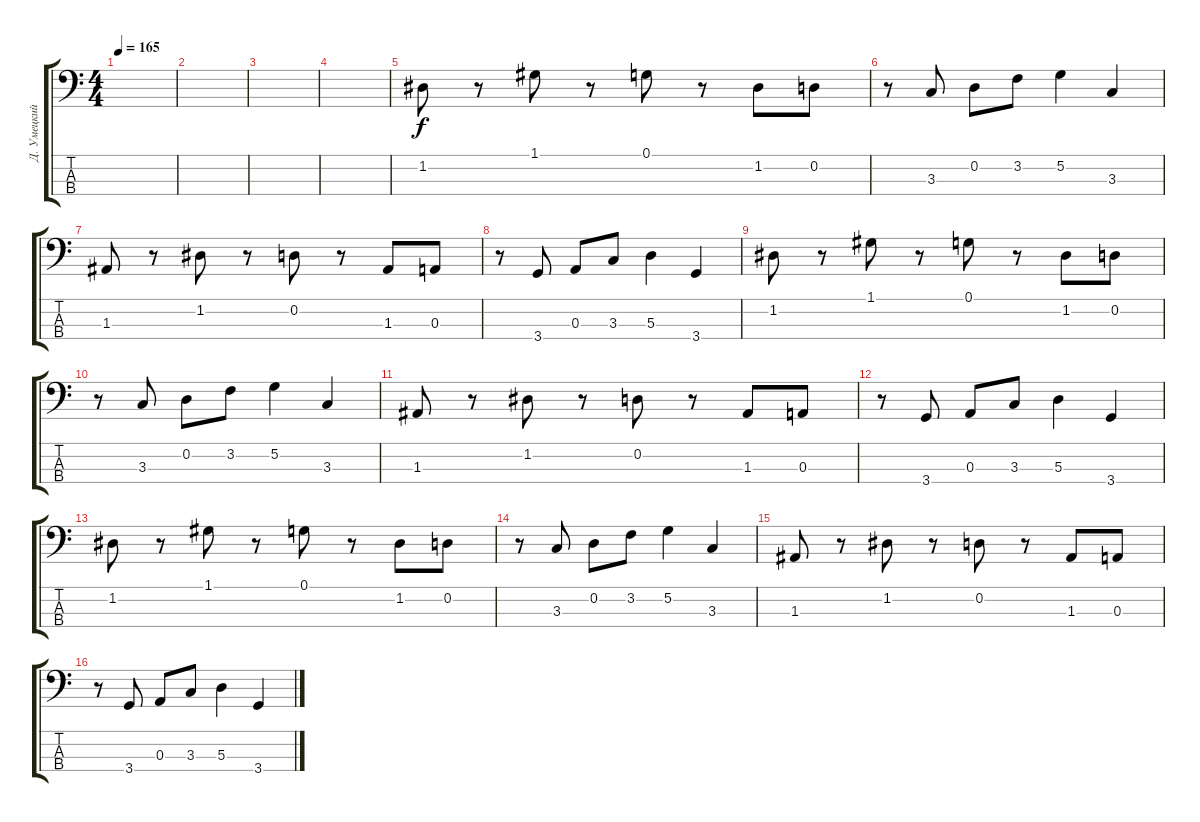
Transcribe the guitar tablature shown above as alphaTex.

\track ("Д. Умецкий" "Д. Умецкий") {instrument electricbassfinger}
\staff {score tabs}
\tuning (G2 D2 A1 E1) {hide}
\ts (4 4)
\tempo 165
\clef f4
\ks c
|
|
|
|
1.2.8 r.8 1.1.8 r.8 0.1.8 r.8 1.2.8 0.2.8 |
r.8 3.3.8 0.2.8 3.2.8 5.2.4 3.3.4 |
1.3.8 r.8 1.2.8 r.8 0.2.8 r.8 1.3.8 0.3.8 |
r.8 3.4.8 0.3.8 3.3.8 5.3.4 3.4.4 |
1.2.8 r.8 1.1.8 r.8 0.1.8 r.8 1.2.8 0.2.8 |
r.8 3.3.8 0.2.8 3.2.8 5.2.4 3.3.4 |
1.3.8 r.8 1.2.8 r.8 0.2.8 r.8 1.3.8 0.3.8 |
r.8 3.4.8 0.3.8 3.3.8 5.3.4 3.4.4 |
1.2.8 r.8 1.1.8 r.8 0.1.8 r.8 1.2.8 0.2.8 |
r.8 3.3.8 0.2.8 3.2.8 5.2.4 3.3.4 |
1.3.8 r.8 1.2.8 r.8 0.2.8 r.8 1.3.8 0.3.8 |
r.8 3.4.8 0.3.8 3.3.8 5.3.4 3.4.4
